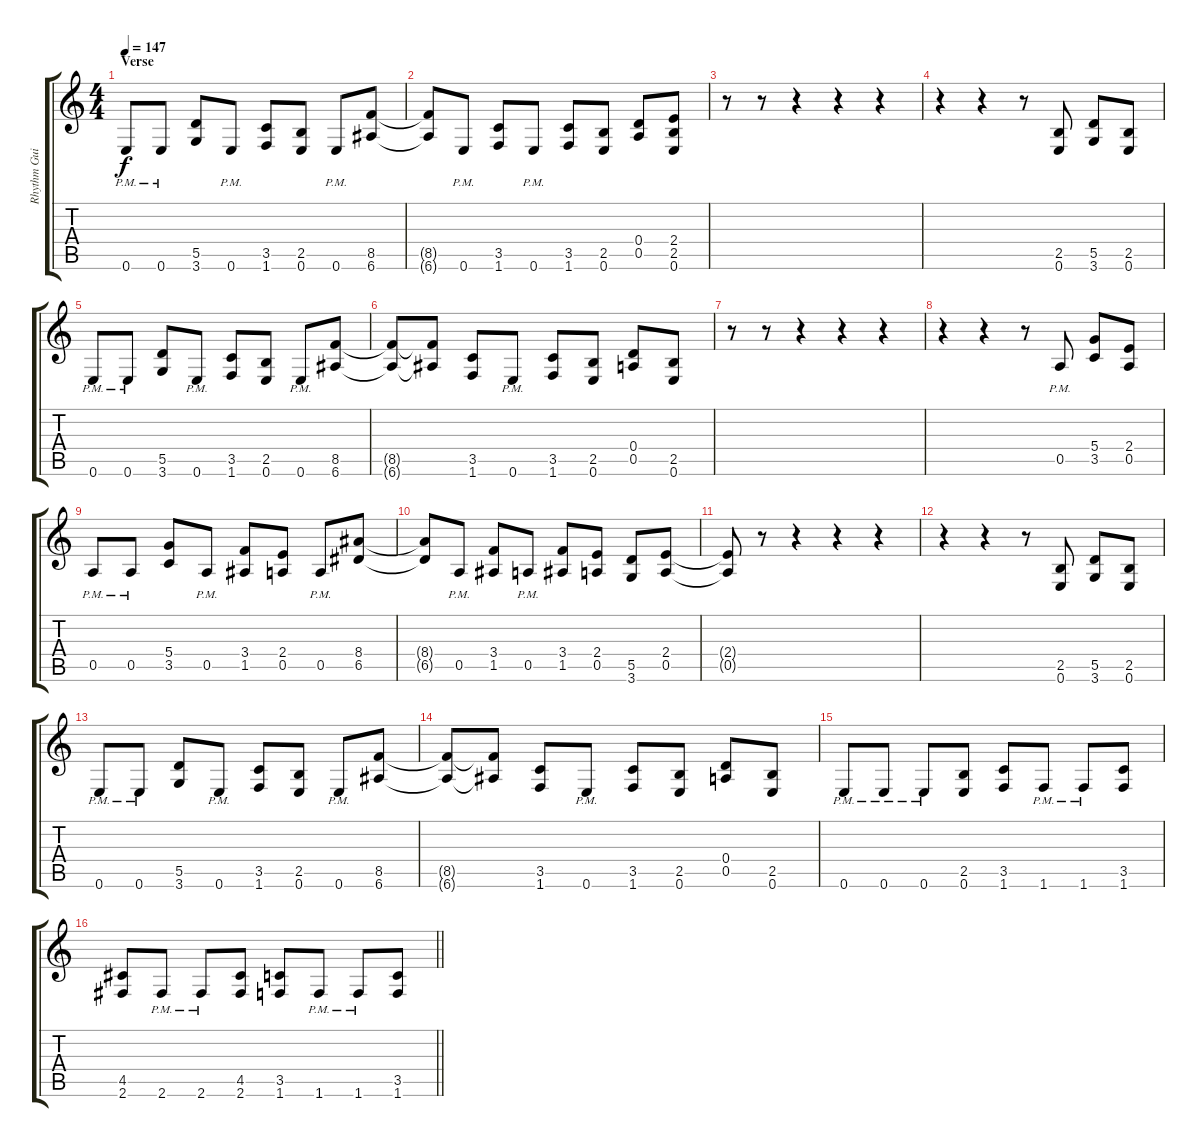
\track ("Rhythm Guitar 2 (Broderick)" "Rhythm Gui") {instrument distortionguitar}
\staff {score tabs}
\tuning (E4 B3 G3 D3 A2 E2) {hide}
\ts (4 4)
\section ("" "Verse")
\tempo 147
\clef g2
\ks c
0.6{pm}.8{dy f instrument distortionguitar} 0.6{pm}.8 (5.5 3.6).8 0.6{pm}.8 (3.5 1.6).8 (2.5 0.6).8 0.6{pm}.8 (8.5 6.6).8 |
(8.5{t} 6.6{t}).8 0.6{pm}.8 (3.5 1.6).8 0.6{pm}.8 (3.5 1.6).8 (2.5 0.6).8 (0.4 0.5).8 (2.4 2.5 0.6).8 |
r.8 r.8 r.4 r.4 r.4 |
r.4 r.4 r.8 (2.5 0.6).8 (5.5 3.6).8 (2.5 0.6).8 |
0.6{pm}.8 0.6{pm}.8 (5.5 3.6).8 0.6{pm}.8 (3.5 1.6).8 (2.5 0.6).8 0.6{pm}.8 (8.5 6.6).8 |
(8.5{t} 6.6{t}).8 (8.5{t} 6.6{t}).8 (3.5 1.6).8 0.6{pm}.8 (3.5 1.6).8 (2.5 0.6).8 (0.4 0.5).8 (2.5 0.6).8 |
r.8 r.8 r.4 r.4 r.4 |
r.4 r.4 r.8 0.5{pm}.8 (5.4 3.5).8 (2.4 0.5).8 |
0.5{pm}.8 0.5{pm}.8 (5.4 3.5).8 0.5{pm}.8 (3.4 1.5).8 (2.4 0.5).8 0.5{pm}.8 (8.4 6.5).8 |
(8.4{t} 6.5{t}).8 0.5{pm}.8 (3.4 1.5).8 0.5{pm}.8 (3.4 1.5).8 (2.4 0.5).8 (5.5 3.6).8 (2.4 0.5).8 |
(2.4{t} 0.5{t}).8 r.8 r.4 r.4 r.4 |
r.4 r.4 r.8 (2.5 0.6).8 (5.5 3.6).8 (2.5 0.6).8 |
0.6{pm}.8 0.6{pm}.8 (5.5 3.6).8 0.6{pm}.8 (3.5 1.6).8 (2.5 0.6).8 0.6{pm}.8 (8.5 6.6).8 |
(8.5{t} 6.6{t}).8 (8.5{t} 6.6{t}).8 (3.5 1.6).8 0.6{pm}.8 (3.5 1.6).8 (2.5 0.6).8 (0.4 0.5).8 (2.5 0.6).8 |
0.6{pm}.8 0.6{pm}.8 0.6{pm}.8 (2.5 0.6).8 (3.5 1.6).8 1.6{pm}.8 1.6{pm}.8 (3.5 1.6).8 |
\barLineRight lightlight
(4.5 2.6).8 2.6{pm}.8 2.6{pm}.8 (4.5 2.6).8 (3.5 1.6).8 1.6{pm}.8 1.6{pm}.8 (3.5 1.6).8
